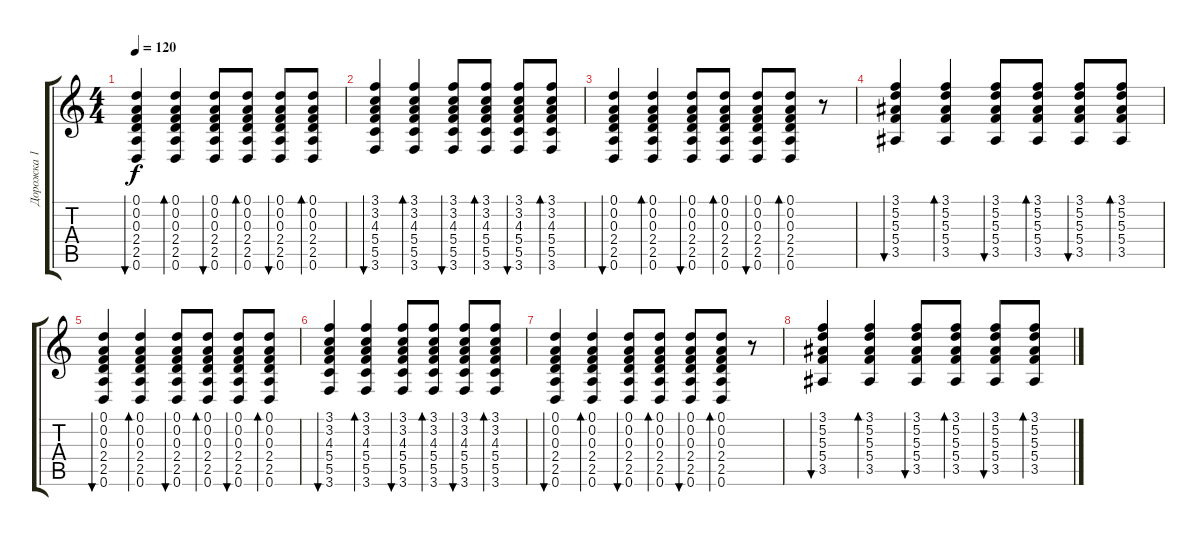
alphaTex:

\track ("Дорожка 1" "Дорожка 1") {instrument acousticguitarsteel}
\staff {score tabs}
\tuning (D4 A3 F3 C3 G2 D2) {hide}
\ts (4 4)
\tempo 120
\clef g2
\ks c
(0.1 0.2 0.3 2.4 2.5 0.6).4{bu 30 dy f} (0.1 0.2 0.3 2.4 2.5 0.6).4{bd 30} (0.1 0.2 0.3 2.4 2.5 0.6).8{bu 30} (0.1 0.2 0.3 2.4 2.5 0.6).8{bd 30} (0.1 0.2 0.3 2.4 2.5 0.6).8{bu 30} (0.1 0.2 0.3 2.4 2.5 0.6).8{bd 60} |
(3.1 3.2 4.3 5.4 5.5 3.6).4{bu 30} (3.1 3.2 4.3 5.4 5.5 3.6).4{bd 60} (3.1 3.2 4.3 5.4 5.5 3.6).8{bu 30} (3.1 3.2 4.3 5.4 5.5 3.6).8{bd 30} (3.1 3.2 4.3 5.4 5.5 3.6).8{bu 30} (3.1 3.2 4.3 5.4 5.5 3.6).8{bd 60} |
(0.1 0.2 0.3 2.4 2.5 0.6).4{bu 30} (0.1 0.2 0.3 2.4 2.5 0.6).4{bd 30} (0.1 0.2 0.3 2.4 2.5 0.6).8{bu 30} (0.1 0.2 0.3 2.4 2.5 0.6).8{bd 30} (0.1 0.2 0.3 2.4 2.5 0.6).8{bu 30} (0.1 0.2 0.3 2.4 2.5 0.6).8{bd 60} r.8 |
(3.1 5.2 5.3 5.4 3.5).4{bu 30} (3.1 5.2 5.3 5.4 3.5).4{bd 30} (3.1 5.2 5.3 5.4 3.5).8{bu 30} (3.1 5.2 5.3 5.4 3.5).8{bd 30} (3.1 5.2 5.3 5.4 3.5).8{bu 30} (3.1 5.2 5.3 5.4 3.5).8{bd 30} |
(0.1 0.2 0.3 2.4 2.5 0.6).4{bu 30} (0.1 0.2 0.3 2.4 2.5 0.6).4{bd 30} (0.1 0.2 0.3 2.4 2.5 0.6).8{bu 30} (0.1 0.2 0.3 2.4 2.5 0.6).8{bd 30} (0.1 0.2 0.3 2.4 2.5 0.6).8{bu 30} (0.1 0.2 0.3 2.4 2.5 0.6).8{bd 60} |
(3.1 3.2 4.3 5.4 5.5 3.6).4{bu 30} (3.1 3.2 4.3 5.4 5.5 3.6).4{bd 60} (3.1 3.2 4.3 5.4 5.5 3.6).8{bu 30} (3.1 3.2 4.3 5.4 5.5 3.6).8{bd 30} (3.1 3.2 4.3 5.4 5.5 3.6).8{bu 30} (3.1 3.2 4.3 5.4 5.5 3.6).8{bd 60} |
(0.1 0.2 0.3 2.4 2.5 0.6).4{bu 30} (0.1 0.2 0.3 2.4 2.5 0.6).4{bd 30} (0.1 0.2 0.3 2.4 2.5 0.6).8{bu 30} (0.1 0.2 0.3 2.4 2.5 0.6).8{bd 30} (0.1 0.2 0.3 2.4 2.5 0.6).8{bu 30} (0.1 0.2 0.3 2.4 2.5 0.6).8{bd 60} r.8 |
(3.1 5.2 5.3 5.4 3.5).4{bu 30} (3.1 5.2 5.3 5.4 3.5).4{bd 30} (3.1 5.2 5.3 5.4 3.5).8{bu 30} (3.1 5.2 5.3 5.4 3.5).8{bd 30} (3.1 5.2 5.3 5.4 3.5).8{bu 30} (3.1 5.2 5.3 5.4 3.5).8{bd 30}
